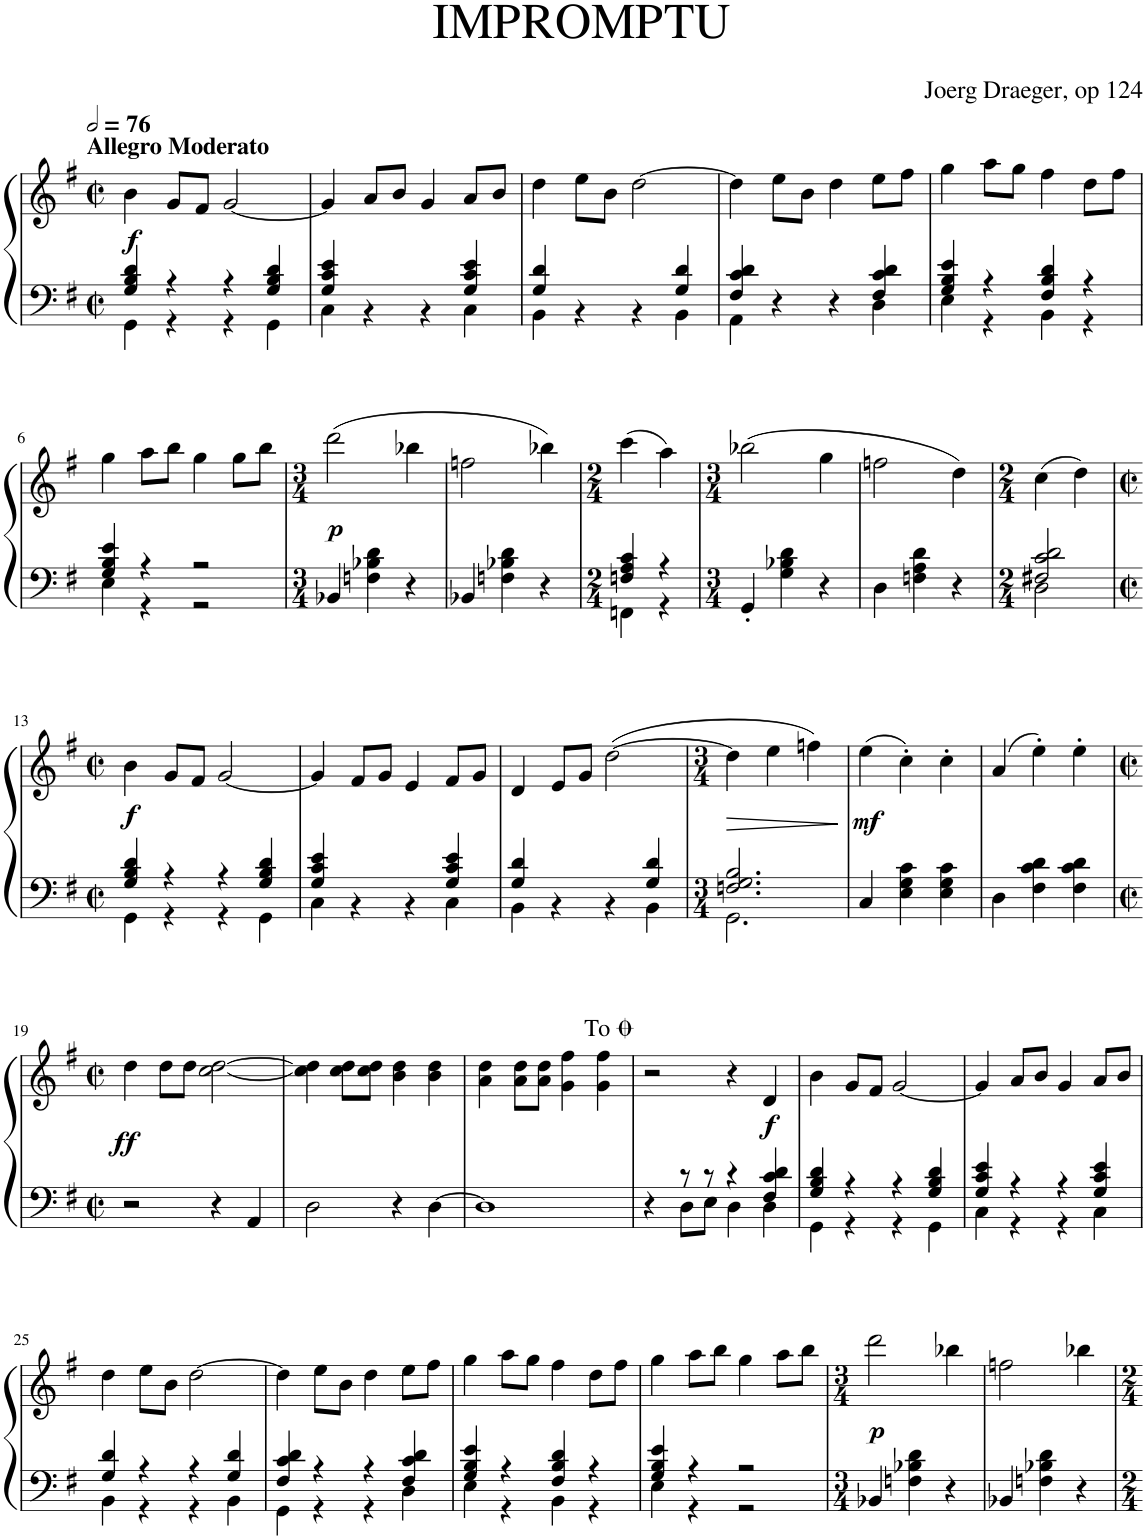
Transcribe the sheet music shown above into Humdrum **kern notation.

**kern	**kern	**dynam
*part1	*part1	*part1
*staff2	*staff1	*staff1/2
*I"Accordeon	*	*
*I'Acc.	*	*
*clefF4	*clefG2	*
*k[f#]	*k[f#]	*
*M2/2	*M2/2	*
*met(c|)	*met(c|)	*
*MM152	*MM152	*
=1	=1	=1
*^	*	*
!	!	!LO:TX:a:B:t=Allegro Moderato	!
!	!	!	!LO:DY:a=2
4G/ 4B/ 4d/	4GG\	4b\	f
4r	4r	8g/L	.
.	.	8f#/J	.
4r	4r	[2g/	.
4G/ 4B/ 4d/	4GG\	.	.
=2	=2	=2	=2
4G/ 4c/ 4e/	4C\	4g/]	.
2ryy	4r	8a/L	.
.	.	8b/J	.
.	4r	4g/	.
4G/ 4c/ 4e/	4C\	8a/L	.
.	.	8b/J	.
=3	=3	=3	=3
4G/ 4d/	4BB\	4dd\	.
2ryy	4r	8ee\L	.
.	.	8b\J	.
.	4r	[2dd\	.
4G/ 4d/	4BB\	.	.
=4	=4	=4	=4
4F#/ 4c/ 4d/	4AA\	4dd\]	.
4r	2ryy	8ee\L	.
.	.	8b\J	.
4r	.	4dd\	.
4F#/ 4c/ 4d/	4D\	8ee\L	.
.	.	8ff#\J	.
=5	=5	=5	=5
4G/ 4B/ 4e/	4E\	4gg\	.
4r	4r	8aa\L	.
.	.	8gg\J	.
4F#/ 4B/ 4d/	4BB\	4ff#\	.
4r	4r	8dd\L	.
.	.	8ff#\J	.
!!LO:LB:g=z
=6	=6	=6	=6
4G/ 4B/ 4e/	4E\	4gg\	.
4r	4r	8aa\L	.
.	.	8bb\J	.
2r	2r	4gg\	.
.	.	8gg\L	.
.	.	8bb\J	.
*v	*v	*	*
=7	=7	=7
*M3/4	*M3/4	*
!	!	!LO:DY:b
4BB-X/	(2ddd\	p
4Fn\ 4B-X\ 4d\	.	.
4r	4bb-X\	.
=8	=8	=8
4BB-X/	2ffn\	.
4Fn\ 4B-X\ 4d\	.	.
4r	4bb-X\)	.
=9	=9	=9
*M2/4	*M2/4	*
*^	*	*
4Fn/ 4A/ 4c/	4FFn\	(4ccc\	.
4r	4r	4aa\)	.
*v	*v	*	*
=10	=10	=10
*M3/4	*M3/4	*
4GG'/	(2bb-X\	.
4G\ 4B-X\ 4d\	.	.
4r	4gg\	.
=11	=11	=11
4D\	2ffn\	.
4Fn\ 4A\ 4d\	.	.
4r	4dd\)	.
=12	=12	=12
*M2/4	*M2/4	*
*^	*	*
2F#X/ 2c/ 2d/	2D\	(>4cc\	.
.	.	4dd\)	.
!!LO:LB:g=z
=13	=13	=13	=13
*M2/2	*	*M2/2	*
*met(c|)	*	*met(c|)	*
!	!	!	!LO:DY:b
4G/ 4B/ 4d/	4GG\	4b\	f
4r	4r	8g/L	.
.	.	8f#/J	.
4r	4r	[2g/	.
4G/ 4B/ 4d/	4GG\	.	.
=14	=14	=14	=14
4G/ 4c/ 4e/	4C\	4g/]	.
2ryy	4r	8f#/L	.
.	.	8g/J	.
.	4r	4e/	.
4G/ 4c/ 4e/	4C\	8f#/L	.
.	.	8g/J	.
=15	=15	=15	=15
4G/ 4d/	4BB\	4d/	.
2ryy	4r	8e/L	.
.	.	8g/J	.
.	4r	([2dd\	.
4G/ 4d/	4BB\	.	.
=16	=16	=16	=16
*M3/4	*	*M3/4	*
!	!	!	!LO:HP:b
2.Fn/ 2.G/ 2.B/	2.GG\	4dd\]	>
.	.	4ee\	.
.	.	4ffn\)	.
*v	*v	*	*
.	.	]
=17	=17	=17
!	!	!LO:DY:b
4C/	(4ee\	mf
4E\ 4G\ 4c\	4cc'\)	.
4E\ 4G\ 4c\	4cc'\	.
=18	=18	=18
4D\	(4a/	.
4F#\ 4c\ 4d\	4ee'\)	.
4F#\ 4c\ 4d\	4ee'\	.
!!LO:LB:g=z
=19	=19	=19
*M2/2	*M2/2	*
*met(c|)	*met(c|)	*
!	!	!LO:DY:b
2r	4dd\	ff
.	8dd\L	.
.	8dd\J	.
4r	[2cc\ [2dd\	.
4AA/	.	.
=20	=20	=20
2D\	4cc\] 4dd\]	.
.	8cc\ 8dd\L	.
.	8cc\ 8dd\J	.
4r	4b\ 4dd\	.
[4D\	4b\ 4dd\	.
=21	=21	=21
1D]	4a\ 4dd\	.
.	8a\ 8dd\L	.
.	8a\ 8dd\J	.
.	4g\ 4ff#\	.
.	4g\ 4ff#\	.
!	!LO:TX:a:t=To <font size="16"/>	!
!LO:TX:a:t=To <font size="16"/>	!	!
=22	=22	=22
*^	*	*
4r	4ryy	2r	.
8r	8D\L	.	.
8r	8E\J	.	.
4r	4D\	4r	.
!	!	!	!LO:DY:b
4F#/ 4c/ 4d/	4D\	4d/	f
=23	=23	=23	=23
4G/ 4B/ 4d/	4GG\	4b\	.
4r	4r	8g/L	.
.	.	8f#/J	.
4r	4r	[2g/	.
4G/ 4B/ 4d/	4GG\	.	.
=24	=24	=24	=24
4G/ 4c/ 4e/	4C\	4g/]	.
4r	4r	8a/L	.
.	.	8b/J	.
4r	4r	4g/	.
4G/ 4c/ 4e/	4C\	8a/L	.
.	.	8b/J	.
!!LO:LB:g=z
=25	=25	=25	=25
4G/ 4d/	4BB\	4dd\	.
4r	4r	8ee\L	.
.	.	8b\J	.
4r	4r	[2dd\	.
4G/ 4d/	4BB\	.	.
=26	=26	=26	=26
4F#/ 4c/ 4d/	4GG\	4dd\]	.
4r	4r	8ee\L	.
.	.	8b\J	.
4r	4r	4dd\	.
4F#/ 4c/ 4d/	4D\	8ee\L	.
.	.	8ff#\J	.
=27	=27	=27	=27
4G/ 4B/ 4e/	4E\	4gg\	.
4r	4r	8aa\L	.
.	.	8gg\J	.
4F#/ 4B/ 4d/	4BB\	4ff#\	.
4r	4r	8dd\L	.
.	.	8ff#\J	.
=28	=28	=28	=28
4G/ 4B/ 4e/	4E\	4gg\	.
4r	4r	8aa\L	.
.	.	8bb\J	.
2r	2r	4gg\	.
.	.	8aa\L	.
.	.	8bb\J	.
*v	*v	*	*
=29	=29	=29
*M3/4	*M3/4	*
!	!	!LO:DY:b
4BB-X/	2ddd\	p
4Fn\ 4B-X\ 4d\	.	.
4r	4bb-X\	.
=30	=30	=30
4BB-X/	2ffn\	.
4Fn\ 4B-X\ 4d\	.	.
4r	4bb-X\	.
=	=	=
*-	*-	*-
